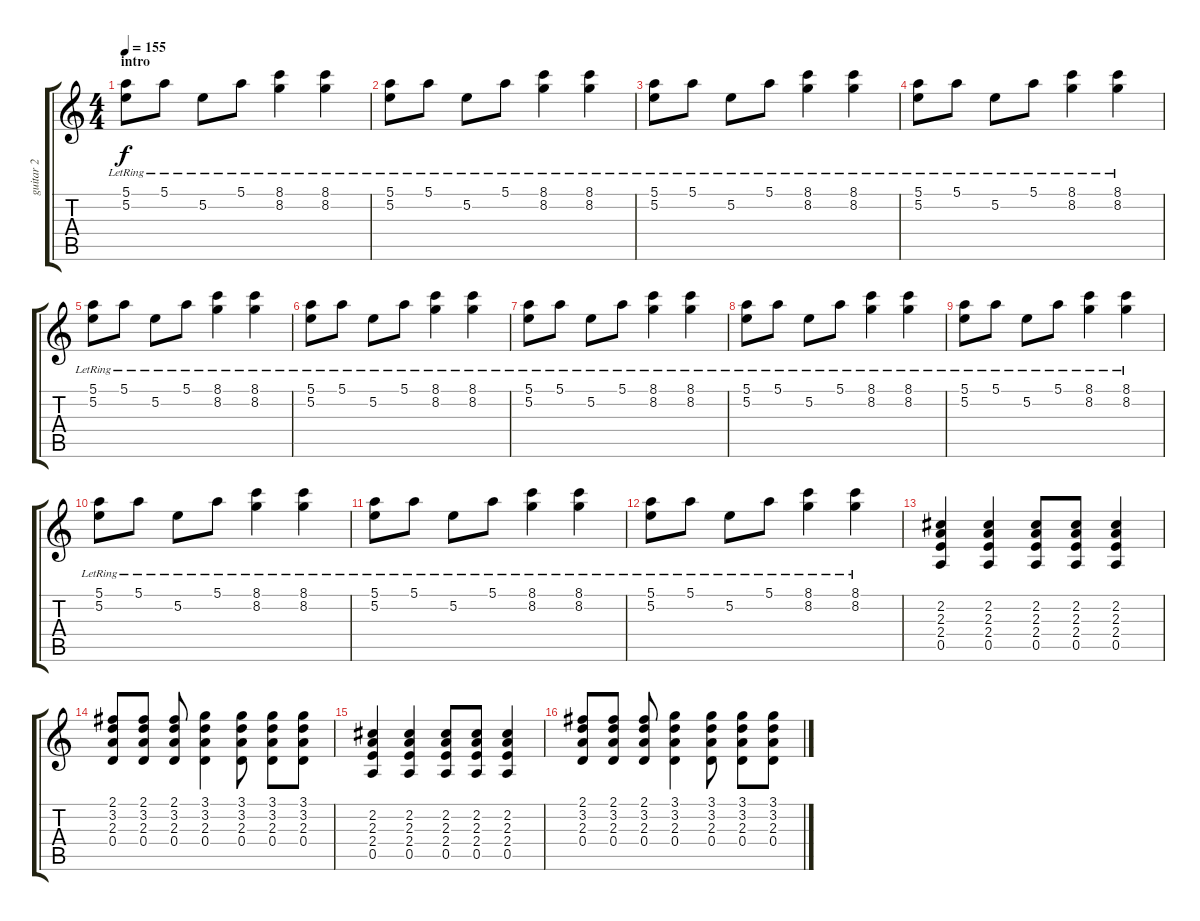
\track ("guitar 2" "guitar 2") {instrument electricguitarjazz}
\staff {score tabs}
\tuning (E4 B3 G3 D3 A2 E2) {hide}
\ts (4 4)
\section ("" "intro")
\tempo 155
\clef g2
\ks c
(5.1{lr} 5.2).8{dy f instrument electricguitarjazz} 5.1{lr}.8 5.2{lr}.8 5.1{lr}.8 (8.1{lr} 8.2).4 (8.1{lr} 8.2).4 |
(5.1{lr} 5.2).8 5.1{lr}.8 5.2{lr}.8 5.1{lr}.8 (8.1{lr} 8.2).4 (8.1{lr} 8.2).4 |
(5.1{lr} 5.2).8 5.1{lr}.8 5.2{lr}.8 5.1{lr}.8 (8.1{lr} 8.2).4 (8.1{lr} 8.2).4 |
(5.1{lr} 5.2).8 5.1{lr}.8 5.2{lr}.8 5.1{lr}.8 (8.1{lr} 8.2).4 (8.1{lr} 8.2).4 |
(5.1{lr} 5.2).8 5.1{lr}.8 5.2{lr}.8 5.1{lr}.8 (8.1{lr} 8.2).4 (8.1{lr} 8.2).4 |
(5.1{lr} 5.2).8 5.1{lr}.8 5.2{lr}.8 5.1{lr}.8 (8.1{lr} 8.2).4 (8.1{lr} 8.2).4 |
(5.1{lr} 5.2).8 5.1{lr}.8 5.2{lr}.8 5.1{lr}.8 (8.1{lr} 8.2).4 (8.1{lr} 8.2).4 |
(5.1{lr} 5.2).8 5.1{lr}.8 5.2{lr}.8 5.1{lr}.8 (8.1{lr} 8.2).4 (8.1{lr} 8.2).4 |
(5.1{lr} 5.2).8 5.1{lr}.8 5.2{lr}.8 5.1{lr}.8 (8.1{lr} 8.2).4 (8.1{lr} 8.2).4 |
(5.1{lr} 5.2).8 5.1{lr}.8 5.2{lr}.8 5.1{lr}.8 (8.1{lr} 8.2).4 (8.1{lr} 8.2).4 |
(5.1{lr} 5.2).8 5.1{lr}.8 5.2{lr}.8 5.1{lr}.8 (8.1{lr} 8.2).4 (8.1{lr} 8.2).4 |
(5.1{lr} 5.2).8 5.1{lr}.8 5.2{lr}.8 5.1{lr}.8 (8.1{lr} 8.2).4 (8.1{lr} 8.2).4 |
(2.2 2.3 2.4 0.5).4{volume 8 instrument electricguitarjazz} (2.2 2.3 2.4 0.5).4 (2.2 2.3 2.4 0.5).8 (2.2 2.3 2.4 0.5).8 (2.2 2.3 2.4 0.5).4 |
(2.1 3.2 2.3 0.4).8 (2.1 3.2 2.3 0.4).8 (2.1 3.2 2.3 0.4).8 (3.1 3.2 2.3 0.4).4 (3.1 3.2 2.3 0.4).8 (3.1 3.2 2.3 0.4).8 (3.1 3.2 2.3 0.4).8 |
(2.2 2.3 2.4 0.5).4 (2.2 2.3 2.4 0.5).4 (2.2 2.3 2.4 0.5).8 (2.2 2.3 2.4 0.5).8 (2.2 2.3 2.4 0.5).4 |
(2.1 3.2 2.3 0.4).8 (2.1 3.2 2.3 0.4).8 (2.1 3.2 2.3 0.4).8 (3.1 3.2 2.3 0.4).4 (3.1 3.2 2.3 0.4).8 (3.1 3.2 2.3 0.4).8 (3.1 3.2 2.3 0.4).8
